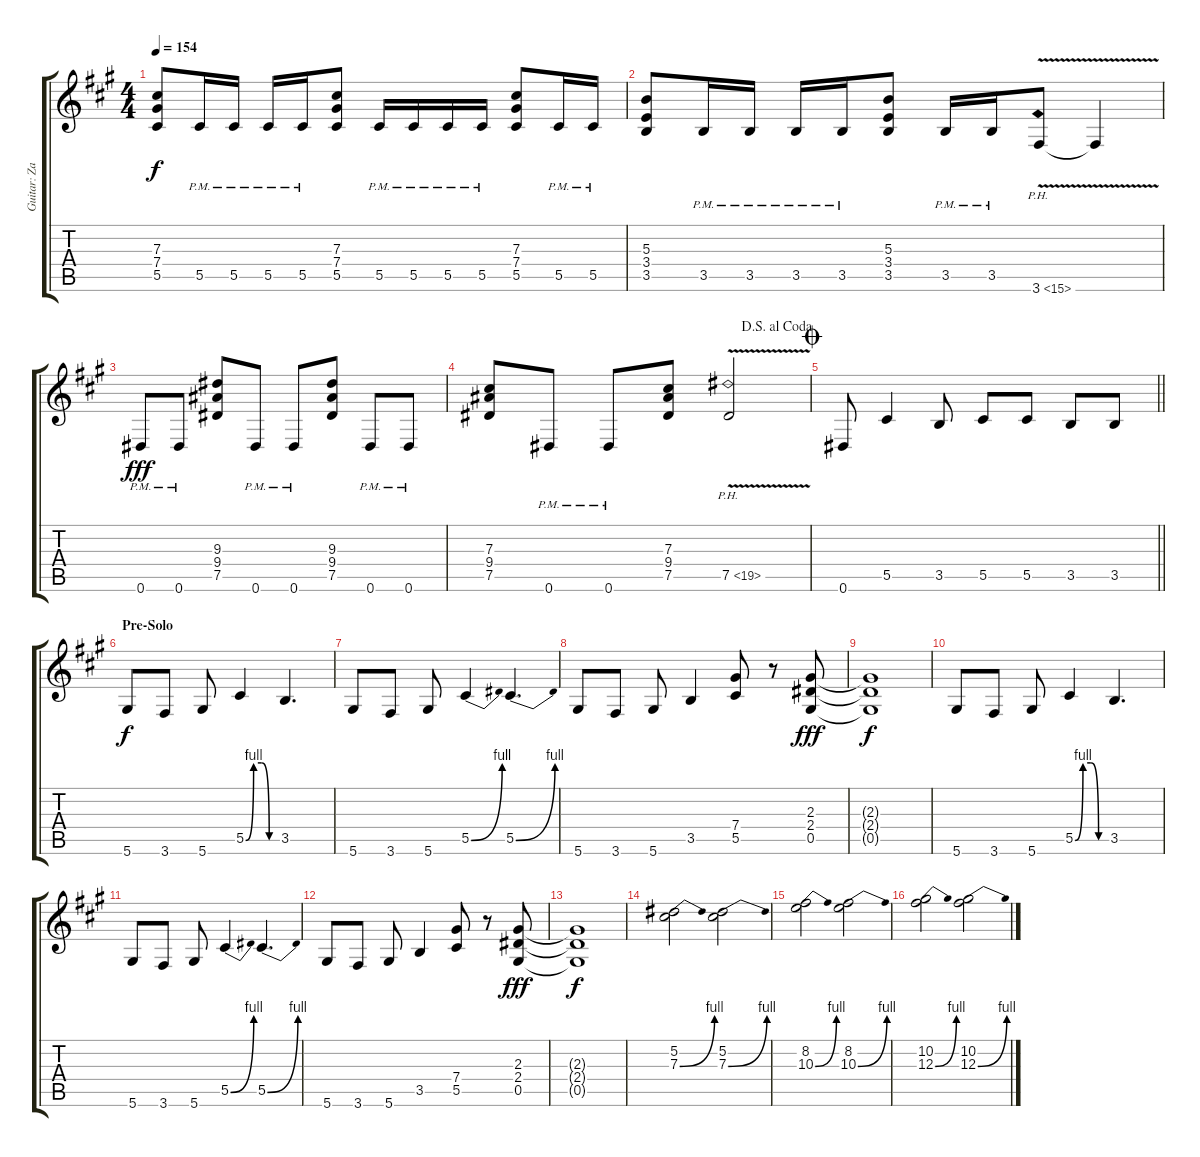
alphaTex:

\track ("Guitar: Zakk" "Guitar: Za") {instrument overdrivenguitar}
\staff {score tabs}
\tuning (Eb4 Bb3 Gb3 Db3 Ab2 Eb2) {hide}
\ts (4 4)
\tempo 154
\clef g2
\ks a
(7.3 7.4 5.5).8{dy f} 5.5{pm}.16 5.5{pm}.16 5.5{pm}.16 5.5{pm}.16 (7.3 7.4 5.5).8 5.5{pm}.16 5.5{pm}.16 5.5{pm}.16 5.5{pm}.16 (7.3 7.4 5.5).8 5.5{pm}.16 5.5{pm}.16 |
(5.3 3.4 3.5).8 3.5{pm}.16 3.5{pm}.16 3.5{pm}.16 3.5{pm}.16 (5.3 3.4 3.5).8 3.5{pm}.16 3.5{pm}.16 3.6{ph 12 v}.8 3.6{t}.4 |
0.6{pm}.8{dy fff} 0.6{pm}.8 (9.3 9.4 7.5).8 0.6{pm}.8 0.6{pm}.8 (9.3 9.4 7.5).8 0.6{pm}.8 0.6{pm}.8 |
\jump dalsegnoalcoda
(7.3 9.4 7.5).8 0.6{pm}.8 0.6{pm}.8 (7.3 9.4 7.5).8 7.5{ph 12 v}.2 |
\jump coda
\barLineRight lightlight
0.6.8 5.5.4 3.5.8 5.5.8 5.5.8 3.5.8 3.5.8 |
\section ("" "Pre-Solo")
5.6.8{dy f} 3.6.8 5.6.8 5.5{be (custom 0 0 15 4 30 4 45 0 60 0)}.4 3.5.4{d} |
5.6.8 3.6.8 5.6.8 5.5{be (bend 0 0 60 4)}.4 5.5{be (bend 0 0 60 4)}.4{d} |
5.6.8 3.6.8 5.6.8 3.5.4 (7.4 5.5).8 r.8 (2.3 2.4 0.5).8{dy fff} |
(2.3{t} 2.4{t} 0.5{t}).1{dy f} |
5.6.8 3.6.8 5.6.8 5.5{be (custom 0 0 15 4 30 4 45 0 60 0)}.4 3.5.4{d} |
5.6.8 3.6.8 5.6.8 5.5{be (bend 0 0 60 4)}.4 5.5{be (bend 0 0 60 4)}.4{d} |
5.6.8 3.6.8 5.6.8 3.5.4 (7.4 5.5).8 r.8 (2.3 2.4 0.5).8{dy fff} |
(2.3{t} 2.4{t} 0.5{t}).1{dy f} |
(5.2 7.3{be (bend 0 0 60 4)}).2 (5.2 7.3{be (bend 0 0 60 4)}).2 |
(8.2 10.3{be (bend 0 0 60 4)}).2 (8.2 10.3{be (bend 0 0 60 4)}).2 |
(10.2 12.3{be (bend 0 0 60 4)}).2 (10.2 12.3{be (bend 0 0 60 4)}).2
